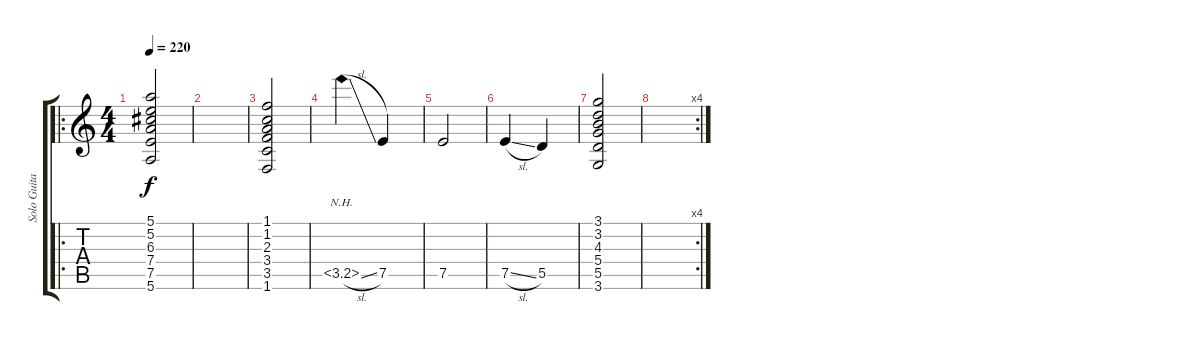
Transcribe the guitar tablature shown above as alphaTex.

\track ("Solo Guitar" "Solo Guita") {instrument distortionguitar}
\staff {score tabs}
\tuning (E4 B3 G3 D3 A2 E2) {hide}
\ro
\ts (4 4)
\tempo 220
\clef g2
\ks c
(5.1 5.2 6.3 7.4 7.5 5.6).2{dy f} |
|
(1.1 1.2 2.3 3.4 3.5 1.6).2 |
3.5{nh sl}.4 7.5.4 |
7.5.2 |
7.5{sl}.4 5.5.4 |
(3.1 3.2 4.3 5.4 5.5 3.6).2 |
\rc 4
